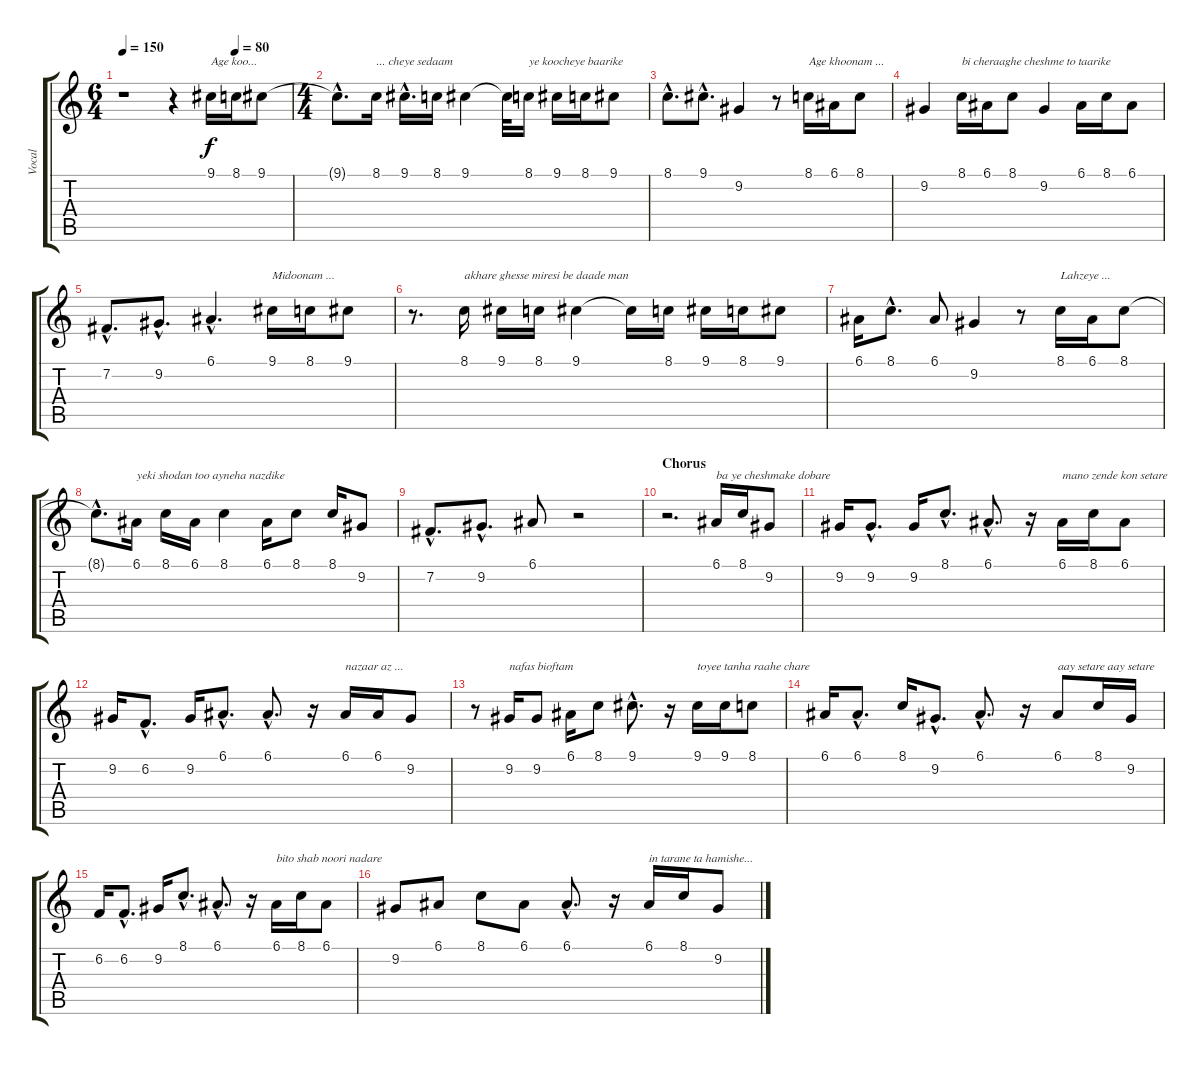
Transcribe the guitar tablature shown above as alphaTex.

\track ("Vocal" "Vocal") {instrument harmonica}
\staff {score tabs}
\tuning (E4 B3 G3 D3 A2 E2) {hide}
\ts (6 4)
\tempo 150
\tempo (80 0.6666666666666666)
\clef g2
\ks c
r.1{dy f} r.4 9.1.16{txt "Age koo..."} 8.1.16 9.1.8 |
\ts (4 4)
9.1{hac t}.8{d} 8.1.16{txt "... cheye sedaam"} 9.1{hac}.16{d} 8.1.16 9.1.4 9.1{t}.32 8.1.16{txt "ye koocheye baarike"} 9.1.16 8.1.16 9.1.8 |
8.1{hac}.8{d} 9.1{hac}.8{d} 9.2.4 r.8 8.1.16{txt "Age khoonam ..."} 6.1.16 8.1.8 |
9.2.4 8.1.16{txt "bi cheraaghe cheshme to taarike"} 6.1.16 8.1.8 9.2.4 6.1.16 8.1.16 6.1.8 |
7.2{hac}.8{d} 9.2{hac}.8{d} 6.1{hac}.4{d} 9.1.16{txt "Midoonam ..."} 8.1.16 9.1.8 |
r.8{d} 8.1.16{txt "akhare ghesse miresi be daade man"} 9.1.16 8.1.16 9.1.4 9.1{t}.16 8.1.16 9.1.16 8.1.16 9.1.8 |
6.1.16 8.1{hac}.8{d} 6.1.8 9.2.4 r.8 8.1.16{txt "Lahzeye ..."} 6.1.16 8.1.8 |
8.1{hac t}.8{d} 6.1.16{txt "yeki shodan too ayneha nazdike"} 8.1.16 6.1.16 8.1.4 6.1.16 8.1.8 8.1.16 9.2.8 |
7.2{hac}.8{d} 9.2{hac}.8{d} 6.1.8 r.2 |
\section ("" "Chorus")
r.2{d} 6.1.16{txt "ba ye cheshmake dobare"} 8.1.16 9.2.8 |
9.2.16 9.2{hac}.8{d} 9.2.16 8.1{hac}.8{d} 6.1{hac}.8{d} r.16 6.1.16{txt "mano zende kon setare"} 8.1.16 6.1.8 |
9.2.16 6.2{hac}.8{d} 9.2.16 6.1{hac}.8{d} 6.1{hac}.8{d} r.16 6.1.16{txt "nazaar az ..."} 6.1.16 9.2.8 |
r.8 9.2.16{txt "nafas bioftam"} 9.2.8 6.1.16 8.1.8 9.1{hac}.8{d} r.16 9.1.16{txt "toyee tanha raahe chare"} 9.1.16 8.1.8 |
6.1.16 6.1{hac}.8{d} 8.1.16 9.2{hac}.8{d} 6.1{hac}.8{d} r.16 6.1.8{txt "aay setare aay setare"} 8.1.16 9.2.16 |
6.2.16 6.2{hac}.8{d} 9.2.16 8.1{hac}.8{d} 6.1{hac}.8{d} r.16 6.1.16{txt "bito shab noori nadare"} 8.1.16 6.1.8 |
9.2.8 6.1.8 8.1.8 6.1.8 6.1{hac}.8{d} r.16 6.1.16{txt "in tarane ta hamishe..."} 8.1.16 9.2.8
